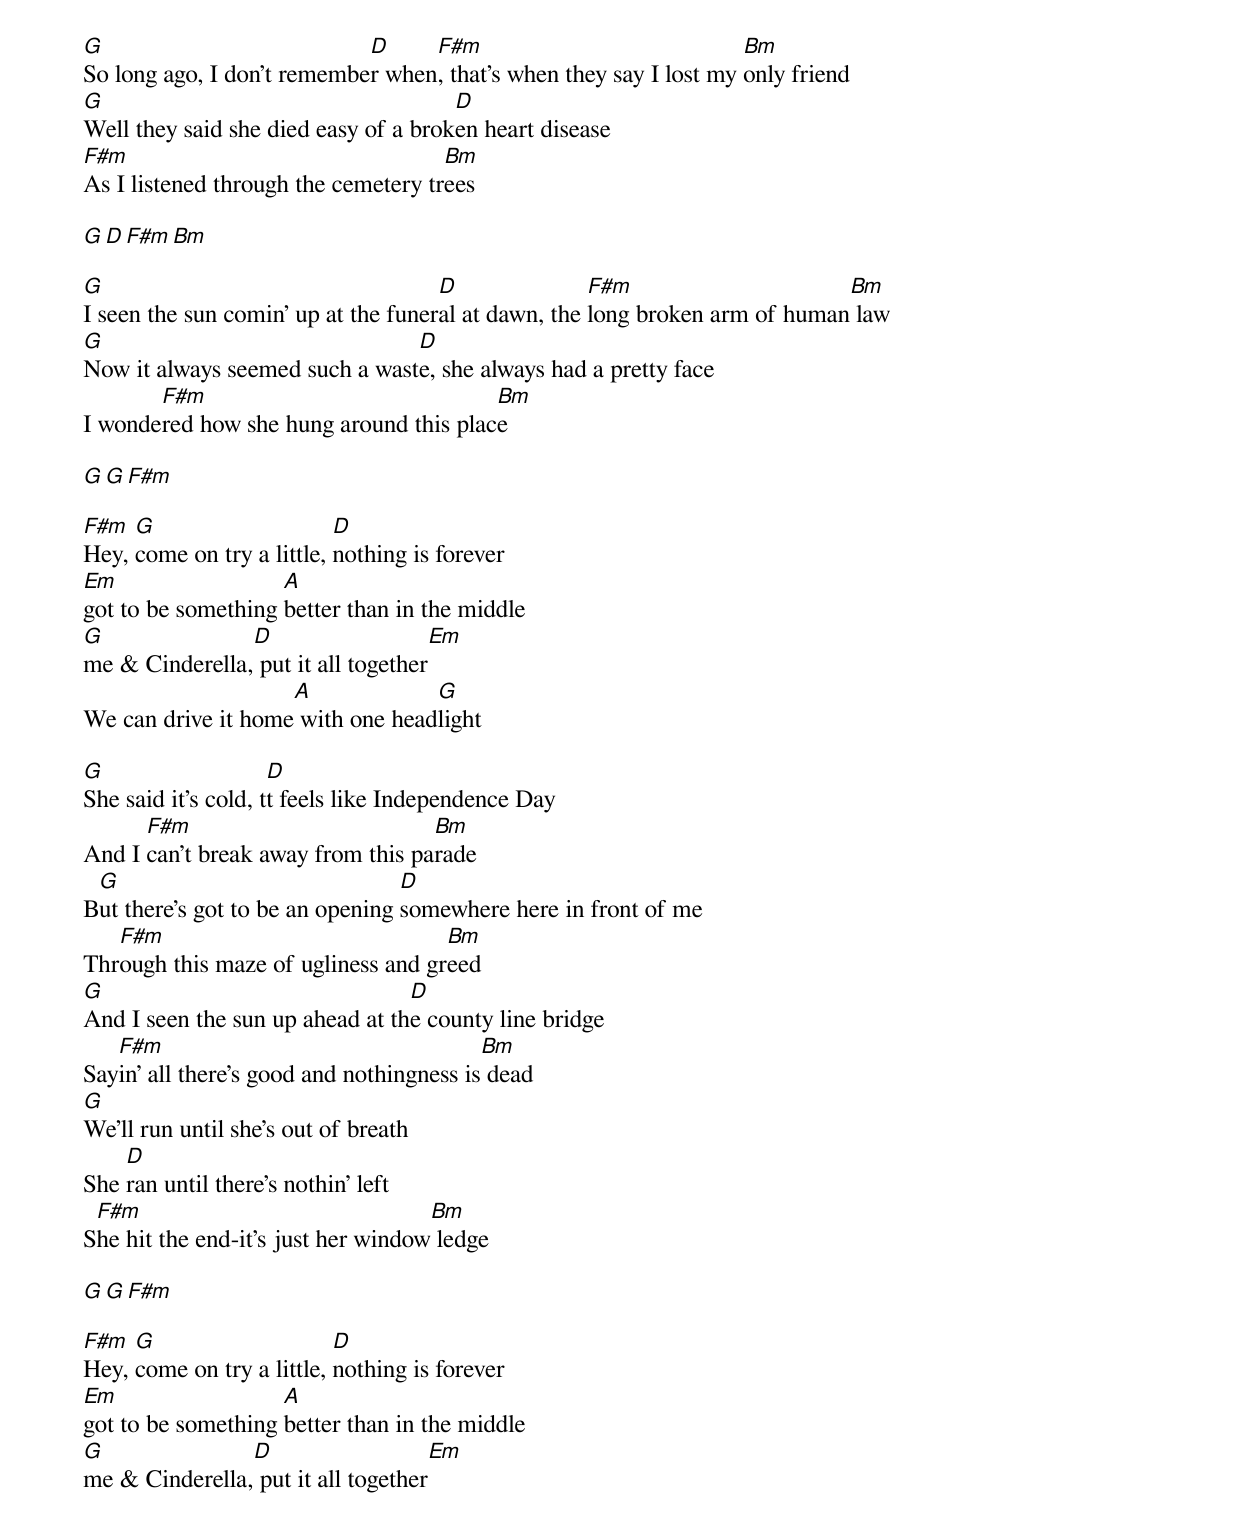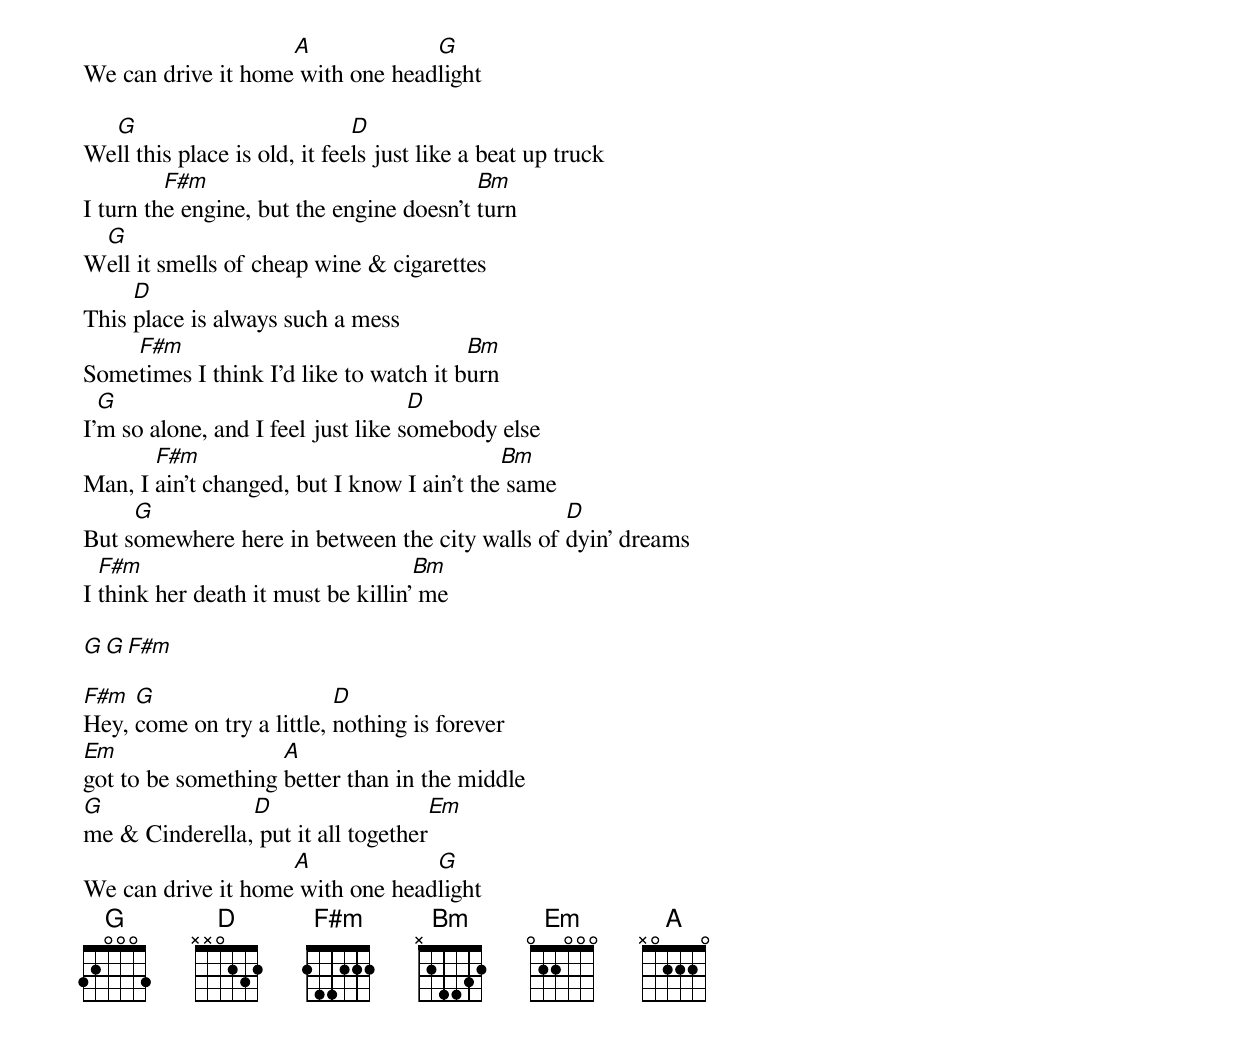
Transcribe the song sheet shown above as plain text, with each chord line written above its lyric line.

G                           D     F#m                              Bm
So long ago, I don't remember when, that's when they say I lost my only friend
G                                     D
Well they said she died easy of a broken heart disease
F#m                                  Bm
As I listened through the cemetery trees

G  D  F#m  Bm

G                                    D               F#m                     Bm
I seen the sun comin' up at the funeral at dawn, the long broken arm of human law
G                               D
Now it always seemed such a waste, she always had a pretty face
       F#m                              Bm
I wondered how she hung around this place

G  G  F#m

F#m  G                     D
Hey, come on try a little, nothing is forever
Em                  A
got to be something better than in the middle
G               D                   Em
me & Cinderella, put it all together
                    A             G
We can drive it home with one headlight

G                    D
She said it's cold, tt feels like Independence Day
      F#m                          Bm
And I can't break away from this parade
 G                               D
But there's got to be an opening somewhere here in front of me
   F#m                              Bm
Through this maze of ugliness and greed
G                                D
And I seen the sun up ahead at the county line bridge
   F#m                                    Bm
Sayin' all there's good and nothingness is dead
G
We'll run until she's out of breath
    D
She ran until there's nothin' left
 F#m                                Bm
She hit the end-it's just her window ledge

G  G  F#m

F#m  G                     D
Hey, come on try a little, nothing is forever
Em                  A
got to be something better than in the middle
G               D                   Em
me & Cinderella, put it all together
                    A             G
We can drive it home with one headlight

  G                           D
Well this place is old, it feels just like a beat up truck
         F#m                              Bm
I turn the engine, but the engine doesn't turn
 G
Well it smells of cheap wine & cigarettes
     D
This place is always such a mess
    F#m                                 Bm
Sometimes I think I'd like to watch it burn
  G                                 D
I'm so alone, and I feel just like somebody else
       F#m                                  Bm
Man, I ain't changed, but I know I ain't the same
     G                                          D
But somewhere here in between the city walls of dyin' dreams
  F#m                               Bm
I think her death it must be killin' me

G  G  F#m

F#m  G                     D
Hey, come on try a little, nothing is forever
Em                  A
got to be something better than in the middle
G               D                   Em
me & Cinderella, put it all together
                    A             G
We can drive it home with one headlight
